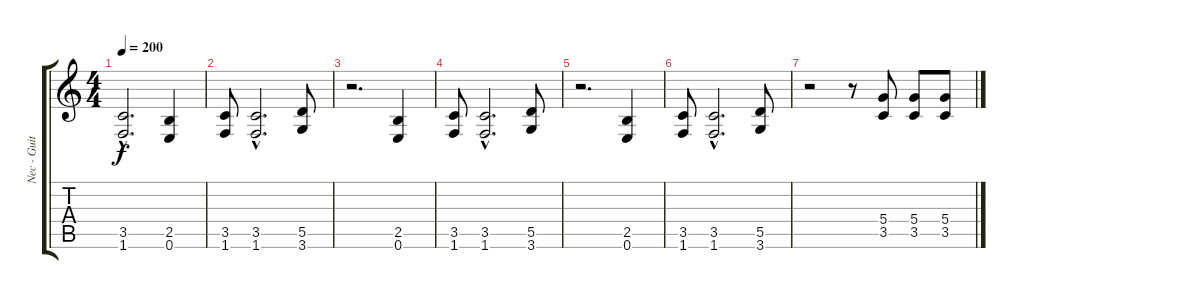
\track ("Nec - Guitars" "Nec - Guit") {instrument overdrivenguitar}
\staff {score tabs}
\tuning (E4 B3 G3 D3 A2 E2) {hide}
\ts (4 4)
\tempo 200
\clef g2
\ks c
(3.5{hac t} 1.6{hac t}).2{d dy f} (2.5 0.6).4 |
(3.5 1.6).8 (3.5{hac} 1.6{hac}).2{d} (5.5 3.6).8 |
r.2{d} (2.5 0.6).4 |
(3.5 1.6).8 (3.5{hac} 1.6{hac}).2{d} (5.5 3.6).8 |
r.2{d} (2.5 0.6).4 |
(3.5 1.6).8 (3.5{hac} 1.6{hac}).2{d} (5.5 3.6).8 |
r.2 r.8 (5.4 3.5).8 (5.4 3.5).8 (5.4 3.5).8
